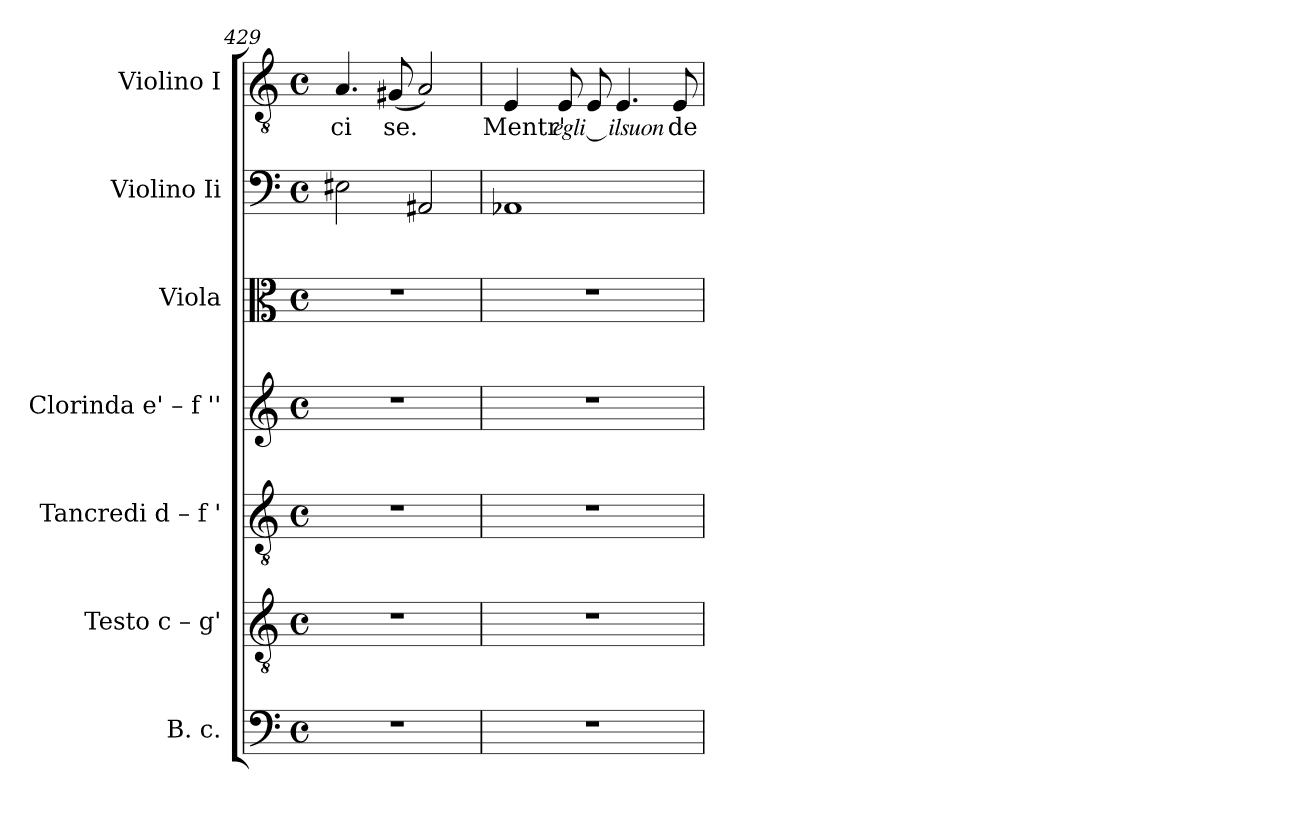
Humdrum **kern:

**kern	**kern	**kern	**kern	**kern	**kern	**kern	**text
*part7	*part6	*part5	*part4	*part3	*part2	*part1	*part1
*staff7	*staff6	*staff5	*staff4	*staff3	*staff2	*staff1	*staff1
*I"B. c.	*I"Testo  c – g'	*I"Tancredi  d – f '	*I"Clorinda  e' – f ''	*I"Viola	*I"Violino Ii	*I"Violino I	*
*clefF4	*clefGv2	*clefGv2	*clefG2	*clefC3	*clefF4	*clefGv2	*
*k[]	*k[]	*k[]	*k[]	*k[]	*k[]	*k[]	*
*C:	*C:	*C:	*C:	*C:	*C:	*C:	*
*M4/4	*M4/4	*M4/4	*M4/4	*M4/4	*M4/4	*M4/4	*
*met(c)	*met(c)	*met(c)	*met(c)	*met(c)	*met(c)	*met(c)	*
=429	=429	=429	=429	=429	=429	=429	=429
!	!	!	!	!	!	!	!LO:LY:b:cj
1r	1r	1r	1r	1r	2E#\	4.A/	ci
!	!	!	!	!	!	!	!LO:LY:b:cj
.	.	.	.	.	.	(<8G#X/	se.
!	!	!	!	!	!	!	!LO:LY:b:cj
.	.	.	.	.	2AA#/	2A/)	.
=430	=430	=430	=430	=430	=430	=430	=430
!	!	!	!	!	!	!	!LO:LY:b:cj
1r	1r	1r	1r	1r	1AA-	4E/	Mentr'
!	!	!	!	!	!	!	!LO:LY:b:cj
.	.	.	.	.	.	8E/	egli‿ilsuon
!	!	!	!	!	!	!	!LO:LY:b:cj
.	.	.	.	.	.	8E/	.
!	!	!	!	!	!	!	!LO:LY:b:cj
.	.	.	.	.	.	4.E/	.
!	!	!	!	!	!	!	!LO:LY:b:cj
.	.	.	.	.	.	8E/	de
=	=	=	=	=	=	=	=
*-	*-	*-	*-	*-	*-	*-	*-
